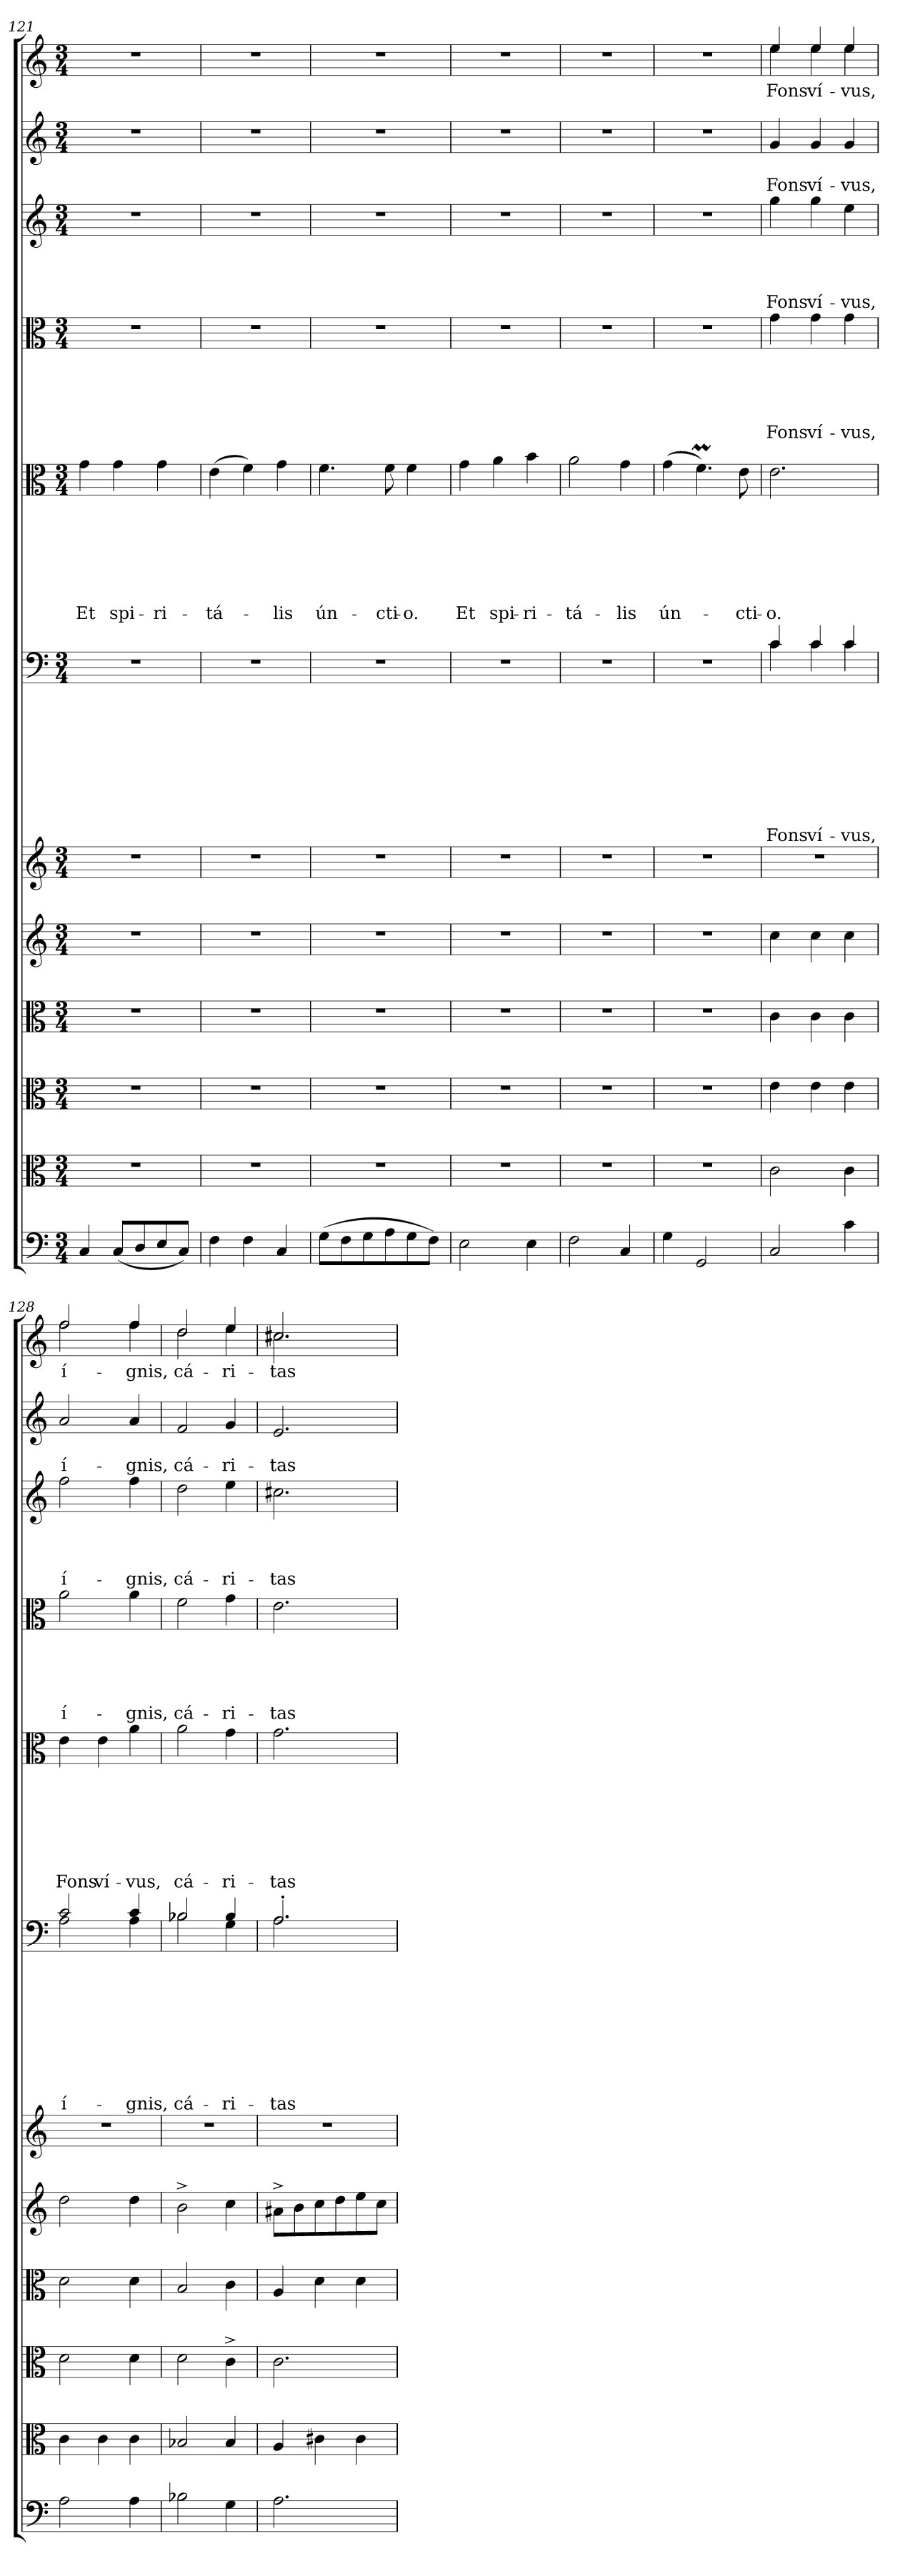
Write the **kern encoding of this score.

**kern	**kern	**kern	**kern	**kern	**kern	**kern	**text	**text	**text	**text	**text	**text	**text	**text	**text	**kern	**text	**text	**text	**text	**text	**text	**text	**kern	**text	**text	**text	**text	**text	**kern	**text	**text	**text	**text	**kern	**text	**text	**kern	**text
*part12	*part11	*part10	*part9	*part8	*part7	*part6	*part6	*part6	*part6	*part6	*part6	*part6	*part6	*part6	*part6	*part5	*part5	*part5	*part5	*part5	*part5	*part5	*part5	*part4	*part4	*part4	*part4	*part4	*part4	*part3	*part3	*part3	*part3	*part3	*part2	*part2	*part2	*part1	*part1
*staff12	*staff11	*staff10	*staff9	*staff8	*staff7	*staff6	*staff6	*staff6	*staff6	*staff6	*staff6	*staff6	*staff6	*staff6	*staff6	*staff5	*staff5	*staff5	*staff5	*staff5	*staff5	*staff5	*staff5	*staff4	*staff4	*staff4	*staff4	*staff4	*staff4	*staff3	*staff3	*staff3	*staff3	*staff3	*staff2	*staff2	*staff2	*staff1	*staff1
!!LO:PB:g=z
*clefF4	*clefC3	*clefC3	*clefC3	*clefG2	*clefG2	*clefF4	*	*	*	*	*	*	*	*	*	*clefC3	*	*	*	*	*	*	*	*clefC3	*	*	*	*	*	*clefG2	*	*	*	*	*clefG2	*	*	*clefG2	*
*k[]	*k[]	*k[]	*k[]	*k[]	*k[]	*k[]	*	*	*	*	*	*	*	*	*	*k[]	*	*	*	*	*	*	*	*k[]	*	*	*	*	*	*k[]	*	*	*	*	*k[]	*	*	*k[]	*
*C:	*C:	*C:	*C:	*C:	*C:	*C:	*	*	*	*	*	*	*	*	*	*C:	*	*	*	*	*	*	*	*C:	*	*	*	*	*	*C:	*	*	*	*	*C:	*	*	*C:	*
*M3/4	*M3/4	*M3/4	*M3/4	*M3/4	*M3/4	*M3/4	*	*	*	*	*	*	*	*	*	*M3/4	*	*	*	*	*	*	*	*M3/4	*	*	*	*	*	*M3/4	*	*	*	*	*M3/4	*	*	*M3/4	*
=121	=121	=121	=121	=121	=121	=121	=121	=121	=121	=121	=121	=121	=121	=121	=121	=121	=121	=121	=121	=121	=121	=121	=121	=121	=121	=121	=121	=121	=121	=121	=121	=121	=121	=121	=121	=121	=121	=121	=121
!	!LO:N:vis=1	!LO:N:vis=1	!LO:N:vis=1	!LO:N:vis=1	!LO:N:vis=1	!LO:N:vis=1	!	!	!	!	!	!	!	!	!	!	!	!	!	!	!	!	!LO:LY:b	!LO:N:vis=1	!	!	!	!	!	!LO:N:vis=1	!	!	!	!	!LO:N:vis=1	!	!	!LO:N:vis=1	!
4C/	2.r	2.r	2.r	2.r	2.r	2.r	.	.	.	.	.	.	.	.	.	4g\	.	.	.	.	.	.	Et	2.r	.	.	.	.	.	2.r	.	.	.	.	2.r	.	.	2.r	.
!	!	!	!	!	!	!	!	!	!	!	!	!	!	!	!	!	!	!	!	!	!	!	!LO:LY:b	!	!	!	!	!	!	!	!	!	!	!	!	!	!	!	!
(<8C/L	.	.	.	.	.	.	.	.	.	.	.	.	.	.	.	4g\	.	.	.	.	.	.	spi-	.	.	.	.	.	.	.	.	.	.	.	.	.	.	.	.
8D/	.	.	.	.	.	.	.	.	.	.	.	.	.	.	.	.	.	.	.	.	.	.	.	.	.	.	.	.	.	.	.	.	.	.	.	.	.	.	.
!	!	!	!	!	!	!	!	!	!	!	!	!	!	!	!	!	!	!	!	!	!	!	!LO:LY:b	!	!	!	!	!	!	!	!	!	!	!	!	!	!	!	!
8E/	.	.	.	.	.	.	.	.	.	.	.	.	.	.	.	4g\	.	.	.	.	.	.	-ri-	.	.	.	.	.	.	.	.	.	.	.	.	.	.	.	.
8C/J)	.	.	.	.	.	.	.	.	.	.	.	.	.	.	.	.	.	.	.	.	.	.	.	.	.	.	.	.	.	.	.	.	.	.	.	.	.	.	.
=122	=122	=122	=122	=122	=122	=122	=122	=122	=122	=122	=122	=122	=122	=122	=122	=122	=122	=122	=122	=122	=122	=122	=122	=122	=122	=122	=122	=122	=122	=122	=122	=122	=122	=122	=122	=122	=122	=122	=122
!	!LO:N:vis=1	!LO:N:vis=1	!LO:N:vis=1	!LO:N:vis=1	!LO:N:vis=1	!LO:N:vis=1	!	!	!	!	!	!	!	!	!	!	!	!	!	!	!	!	!LO:LY:b	!LO:N:vis=1	!	!	!	!	!	!LO:N:vis=1	!	!	!	!	!LO:N:vis=1	!	!	!LO:N:vis=1	!
4F\	2.r	2.r	2.r	2.r	2.r	2.r	.	.	.	.	.	.	.	.	.	(>4e\	.	.	.	.	.	.	-tá-	2.r	.	.	.	.	.	2.r	.	.	.	.	2.r	.	.	2.r	.
4F\	.	.	.	.	.	.	.	.	.	.	.	.	.	.	.	4f\)	.	.	.	.	.	.	.	.	.	.	.	.	.	.	.	.	.	.	.	.	.	.	.
!	!	!	!	!	!	!	!	!	!	!	!	!	!	!	!	!	!	!	!	!	!	!	!LO:LY:b	!	!	!	!	!	!	!	!	!	!	!	!	!	!	!	!
4C/	.	.	.	.	.	.	.	.	.	.	.	.	.	.	.	4g\	.	.	.	.	.	.	-lis	.	.	.	.	.	.	.	.	.	.	.	.	.	.	.	.
=123	=123	=123	=123	=123	=123	=123	=123	=123	=123	=123	=123	=123	=123	=123	=123	=123	=123	=123	=123	=123	=123	=123	=123	=123	=123	=123	=123	=123	=123	=123	=123	=123	=123	=123	=123	=123	=123	=123	=123
!	!LO:N:vis=1	!LO:N:vis=1	!LO:N:vis=1	!LO:N:vis=1	!LO:N:vis=1	!LO:N:vis=1	!	!	!	!	!	!	!	!	!	!	!	!	!	!	!	!	!LO:LY:b	!LO:N:vis=1	!	!	!	!	!	!LO:N:vis=1	!	!	!	!	!LO:N:vis=1	!	!	!LO:N:vis=1	!
(>8G\L	2.r	2.r	2.r	2.r	2.r	2.r	.	.	.	.	.	.	.	.	.	4.f\	.	.	.	.	.	.	ún-	2.r	.	.	.	.	.	2.r	.	.	.	.	2.r	.	.	2.r	.
8F\	.	.	.	.	.	.	.	.	.	.	.	.	.	.	.	.	.	.	.	.	.	.	.	.	.	.	.	.	.	.	.	.	.	.	.	.	.	.	.
8G\	.	.	.	.	.	.	.	.	.	.	.	.	.	.	.	.	.	.	.	.	.	.	.	.	.	.	.	.	.	.	.	.	.	.	.	.	.	.	.
!	!	!	!	!	!	!	!	!	!	!	!	!	!	!	!	!	!	!	!	!	!	!	!LO:LY:b	!	!	!	!	!	!	!	!	!	!	!	!	!	!	!	!
8A\	.	.	.	.	.	.	.	.	.	.	.	.	.	.	.	8f\	.	.	.	.	.	.	-cti-	.	.	.	.	.	.	.	.	.	.	.	.	.	.	.	.
!	!	!	!	!	!	!	!	!	!	!	!	!	!	!	!	!	!	!	!	!	!	!	!LO:LY:b:rj	!	!	!	!	!	!	!	!	!	!	!	!	!	!	!	!
8G\	.	.	.	.	.	.	.	.	.	.	.	.	.	.	.	4f\	.	.	.	.	.	.	-o.	.	.	.	.	.	.	.	.	.	.	.	.	.	.	.	.
8F\J)	.	.	.	.	.	.	.	.	.	.	.	.	.	.	.	.	.	.	.	.	.	.	.	.	.	.	.	.	.	.	.	.	.	.	.	.	.	.	.
=124	=124	=124	=124	=124	=124	=124	=124	=124	=124	=124	=124	=124	=124	=124	=124	=124	=124	=124	=124	=124	=124	=124	=124	=124	=124	=124	=124	=124	=124	=124	=124	=124	=124	=124	=124	=124	=124	=124	=124
!	!LO:N:vis=1	!LO:N:vis=1	!LO:N:vis=1	!LO:N:vis=1	!LO:N:vis=1	!LO:N:vis=1	!	!	!	!	!	!	!	!	!	!	!	!	!	!	!	!	!LO:LY:b	!LO:N:vis=1	!	!	!	!	!	!LO:N:vis=1	!	!	!	!	!LO:N:vis=1	!	!	!LO:N:vis=1	!
2E\	2.r	2.r	2.r	2.r	2.r	2.r	.	.	.	.	.	.	.	.	.	4g\	.	.	.	.	.	.	Et	2.r	.	.	.	.	.	2.r	.	.	.	.	2.r	.	.	2.r	.
!	!	!	!	!	!	!	!	!	!	!	!	!	!	!	!	!	!	!	!	!	!	!	!LO:LY:b	!	!	!	!	!	!	!	!	!	!	!	!	!	!	!	!
.	.	.	.	.	.	.	.	.	.	.	.	.	.	.	.	4a\	.	.	.	.	.	.	spi-	.	.	.	.	.	.	.	.	.	.	.	.	.	.	.	.
!	!	!	!	!	!	!	!	!	!	!	!	!	!	!	!	!	!	!	!	!	!	!	!LO:LY:b	!	!	!	!	!	!	!	!	!	!	!	!	!	!	!	!
4E\	.	.	.	.	.	.	.	.	.	.	.	.	.	.	.	4b\	.	.	.	.	.	.	-ri-	.	.	.	.	.	.	.	.	.	.	.	.	.	.	.	.
=125	=125	=125	=125	=125	=125	=125	=125	=125	=125	=125	=125	=125	=125	=125	=125	=125	=125	=125	=125	=125	=125	=125	=125	=125	=125	=125	=125	=125	=125	=125	=125	=125	=125	=125	=125	=125	=125	=125	=125
!	!LO:N:vis=1	!LO:N:vis=1	!LO:N:vis=1	!LO:N:vis=1	!LO:N:vis=1	!LO:N:vis=1	!	!	!	!	!	!	!	!	!	!	!	!	!	!	!	!	!LO:LY:b	!LO:N:vis=1	!	!	!	!	!	!LO:N:vis=1	!	!	!	!	!LO:N:vis=1	!	!	!LO:N:vis=1	!
2F\	2.r	2.r	2.r	2.r	2.r	2.r	.	.	.	.	.	.	.	.	.	2a\	.	.	.	.	.	.	-tá-	2.r	.	.	.	.	.	2.r	.	.	.	.	2.r	.	.	2.r	.
!	!	!	!	!	!	!	!	!	!	!	!	!	!	!	!	!	!	!	!	!	!	!	!LO:LY:b	!	!	!	!	!	!	!	!	!	!	!	!	!	!	!	!
4C/	.	.	.	.	.	.	.	.	.	.	.	.	.	.	.	4g\	.	.	.	.	.	.	-lis	.	.	.	.	.	.	.	.	.	.	.	.	.	.	.	.
=126	=126	=126	=126	=126	=126	=126	=126	=126	=126	=126	=126	=126	=126	=126	=126	=126	=126	=126	=126	=126	=126	=126	=126	=126	=126	=126	=126	=126	=126	=126	=126	=126	=126	=126	=126	=126	=126	=126	=126
!	!LO:N:vis=1	!LO:N:vis=1	!LO:N:vis=1	!LO:N:vis=1	!LO:N:vis=1	!LO:N:vis=1	!	!	!	!	!	!	!	!	!	!	!	!	!	!	!	!	!LO:LY:b	!LO:N:vis=1	!	!	!	!	!	!LO:N:vis=1	!	!	!	!	!LO:N:vis=1	!	!	!LO:N:vis=1	!
4G\	2.r	2.r	2.r	2.r	2.r	2.r	.	.	.	.	.	.	.	.	.	(>4g\	.	.	.	.	.	.	ún-	2.r	.	.	.	.	.	2.r	.	.	.	.	2.r	.	.	2.r	.
2GG/	.	.	.	.	.	.	.	.	.	.	.	.	.	.	.	4.fM\)	.	.	.	.	.	.	.	.	.	.	.	.	.	.	.	.	.	.	.	.	.	.	.
!	!	!	!	!	!	!	!	!	!	!	!	!	!	!	!	!	!	!	!	!	!	!	!LO:LY:b	!	!	!	!	!	!	!	!	!	!	!	!	!	!	!	!
.	.	.	.	.	.	.	.	.	.	.	.	.	.	.	.	8e\	.	.	.	.	.	.	-cti-	.	.	.	.	.	.	.	.	.	.	.	.	.	.	.	.
=127	=127	=127	=127	=127	=127	=127	=127	=127	=127	=127	=127	=127	=127	=127	=127	=127	=127	=127	=127	=127	=127	=127	=127	=127	=127	=127	=127	=127	=127	=127	=127	=127	=127	=127	=127	=127	=127	=127	=127
!	!	!	!	!	!LO:N:vis=1	!	!	!	!	!	!	!	!	!	!LO:LY:b	!	!	!	!	!	!	!	!LO:LY:b	!	!	!	!	!	!LO:LY:b	!	!	!	!	!LO:LY:b	!	!	!LO:LY:b	!	!LO:LY:b
*	*	*	*	*	*	*^	*	*	*	*	*	*	*	*	*	*	*	*	*	*	*	*	*	*	*	*	*	*	*	*	*	*	*	*	*	*	*	*^	*
2C/	2c\	4e\	4c\	4cc\	2.r	4c/	4c\	.	.	.	.	.	.	.	.	Fons	2.e\	.	.	.	.	.	.	-o.	4g\	.	.	.	.	Fons	4gg\	.	.	.	Fons	4g/	.	Fons	4ee/	4ee\	Fons
!	!	!	!	!	!	!	!	!	!	!	!	!	!	!	!	!LO:LY:b	!	!	!	!	!	!	!	!	!	!	!	!	!	!LO:LY:b	!	!	!	!	!LO:LY:b	!	!	!LO:LY:b	!	!	!LO:LY:b
.	.	4e\	4c\	4cc\	.	4c/	4c\	.	.	.	.	.	.	.	.	ví-	.	.	.	.	.	.	.	.	4g\	.	.	.	.	ví-	4gg\	.	.	.	ví-	4g/	.	ví-	4ee/	4ee\	ví-
!	!	!	!	!	!	!	!	!	!	!	!	!	!	!	!	!LO:LY:b	!	!	!	!	!	!	!	!	!	!	!	!	!	!LO:LY:b	!	!	!	!	!LO:LY:b	!	!	!LO:LY:b	!	!	!LO:LY:b
4c\	4c\	4e\	4c\	4cc\	.	4c/	4c\	.	.	.	.	.	.	.	.	-vus,	.	.	.	.	.	.	.	.	4g\	.	.	.	.	-vus,	4ee\	.	.	.	-vus,	4g/	.	-vus,	4ee/	4ee\	-vus,
=128	=128	=128	=128	=128	=128	=128	=128	=128	=128	=128	=128	=128	=128	=128	=128	=128	=128	=128	=128	=128	=128	=128	=128	=128	=128	=128	=128	=128	=128	=128	=128	=128	=128	=128	=128	=128	=128	=128	=128	=128	=128
!	!	!	!	!	!LO:N:vis=1	!	!	!	!	!	!	!	!	!	!	!LO:LY:b:rj	!	!	!	!	!	!	!	!LO:LY:b	!	!	!	!	!	!LO:LY:b:rj	!	!	!	!	!LO:LY:b:rj	!	!	!LO:LY:b:rj	!	!	!LO:LY:b:rj
2A\	4c\	2d\	2d\	2dd\	2.r	2c/	2A\	.	.	.	.	.	.	.	.	í-	4e\	.	.	.	.	.	.	Fons	2a\	.	.	.	.	í-	2ff\	.	.	.	í-	2a/	.	í-	2ff/	2ff\	í-
!	!	!	!	!	!	!	!	!	!	!	!	!	!	!	!	!	!	!	!	!	!	!	!	!LO:LY:b	!	!	!	!	!	!	!	!	!	!	!	!	!	!	!	!	!
.	4c\	.	.	.	.	.	.	.	.	.	.	.	.	.	.	.	4e\	.	.	.	.	.	.	ví-	.	.	.	.	.	.	.	.	.	.	.	.	.	.	.	.	.
!	!	!	!	!	!	!	!	!	!	!	!	!	!	!	!	!LO:LY:b	!	!	!	!	!	!	!	!LO:LY:b	!	!	!	!	!	!LO:LY:b	!	!	!	!	!LO:LY:b	!	!	!LO:LY:b	!	!	!LO:LY:b
4A\	4c\	4d\	4d\	4dd\	.	4c/	4A\	.	.	.	.	.	.	.	.	-gnis,	4a\	.	.	.	.	.	.	-vus,	4a\	.	.	.	.	-gnis,	4ff\	.	.	.	-gnis,	4a/	.	-gnis,	4ff/	4ff\	-gnis,
!!LO:PB:g=z	!!
=129	=129	=129	=129	=129	=129	=129	=129	=129	=129	=129	=129	=129	=129	=129	=129	=129	=129	=129	=129	=129	=129	=129	=129	=129	=129	=129	=129	=129	=129	=129	=129	=129	=129	=129	=129	=129	=129	=129	=129	=129	=129
!	!	!	!	!	!LO:N:vis=1	!	!	!	!	!	!	!	!	!	!	!LO:LY:b	!	!	!	!	!	!	!	!LO:LY:b	!	!	!	!	!	!LO:LY:b	!	!	!	!	!LO:LY:b	!	!	!LO:LY:b	!	!	!LO:LY:b
2B-X\	2B-X/	2d\	2B/	2b^>\	2.r	2B-X/	2B-\	.	.	.	.	.	.	.	.	cá-	2a\	.	.	.	.	.	.	cá-	2f\	.	.	.	.	cá-	2dd\	.	.	.	cá-	2f/	.	cá-	2dd/	2dd\	cá-
!	!	!	!	!	!	!	!	!	!	!	!	!	!	!	!	!LO:LY:b	!	!	!	!	!	!	!	!LO:LY:b	!	!	!	!	!	!LO:LY:b	!	!	!	!	!LO:LY:b	!	!	!LO:LY:b	!	!	!LO:LY:b
4G\	4B-/	4c^>\	4c\	4cc\	.	4B-/	4G\	.	.	.	.	.	.	.	.	-ri-	4g\	.	.	.	.	.	.	-ri-	4g\	.	.	.	.	-ri-	4ee\	.	.	.	-ri-	4g/	.	-ri-	4ee/	4ee\	-ri-
=130	=130	=130	=130	=130	=130	=130	=130	=130	=130	=130	=130	=130	=130	=130	=130	=130	=130	=130	=130	=130	=130	=130	=130	=130	=130	=130	=130	=130	=130	=130	=130	=130	=130	=130	=130	=130	=130	=130	=130	=130	=130
!	!	!	!	!	!LO:N:vis=1	!	!	!	!	!	!	!	!	!	!	!LO:LY:b	!	!	!	!	!	!	!	!LO:LY:b	!	!	!	!	!	!LO:LY:b	!	!	!	!	!LO:LY:b	!	!	!LO:LY:b	!	!	!LO:LY:b
2.A\	4A/	2.c\	4A/	8a#X^>\L	2.r	2.A'>/	2.A\	.	.	.	.	.	.	.	.	-tas	2.g\	.	.	.	.	.	.	-tas	2.e\	.	.	.	.	-tas	2.cc#X\	.	.	.	-tas	2.e/	.	-tas	2.cc#X/	2.cc#\	-tas
.	.	.	.	8b\	.	.	.	.	.	.	.	.	.	.	.	.	.	.	.	.	.	.	.	.	.	.	.	.	.	.	.	.	.	.	.	.	.	.	.	.	.
.	4c#X\	.	4d\	8cc\	.	.	.	.	.	.	.	.	.	.	.	.	.	.	.	.	.	.	.	.	.	.	.	.	.	.	.	.	.	.	.	.	.	.	.	.	.
.	.	.	.	8dd\	.	.	.	.	.	.	.	.	.	.	.	.	.	.	.	.	.	.	.	.	.	.	.	.	.	.	.	.	.	.	.	.	.	.	.	.	.
.	4c#\	.	4d\	8ee\	.	.	.	.	.	.	.	.	.	.	.	.	.	.	.	.	.	.	.	.	.	.	.	.	.	.	.	.	.	.	.	.	.	.	.	.	.
.	.	.	.	8cc\J	.	.	.	.	.	.	.	.	.	.	.	.	.	.	.	.	.	.	.	.	.	.	.	.	.	.	.	.	.	.	.	.	.	.	.	.	.
*	*	*	*	*	*	*v	*v	*	*	*	*	*	*	*	*	*	*	*	*	*	*	*	*	*	*	*	*	*	*	*	*	*	*	*	*	*	*	*	*v	*v	*
=	=	=	=	=	=	=	=	=	=	=	=	=	=	=	=	=	=	=	=	=	=	=	=	=	=	=	=	=	=	=	=	=	=	=	=	=	=	=	=
*-	*-	*-	*-	*-	*-	*-	*-	*-	*-	*-	*-	*-	*-	*-	*-	*-	*-	*-	*-	*-	*-	*-	*-	*-	*-	*-	*-	*-	*-	*-	*-	*-	*-	*-	*-	*-	*-	*-	*-
